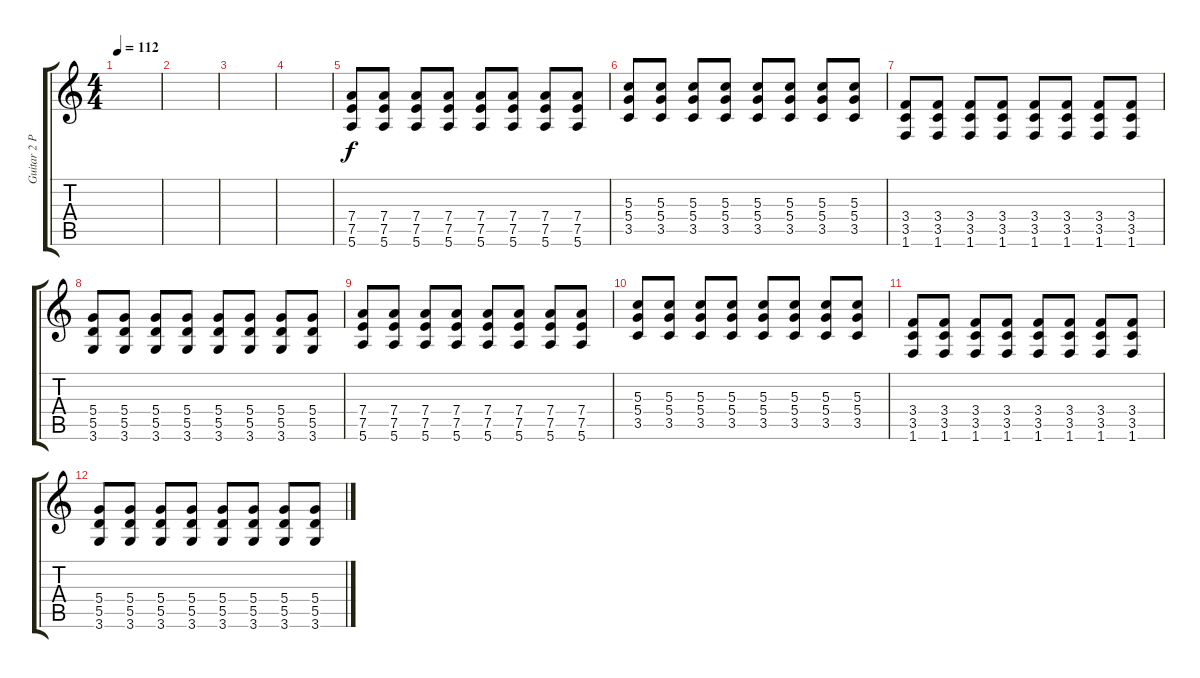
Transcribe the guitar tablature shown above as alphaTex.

\track ("Guitar 2 Palm Mute" "Guitar 2 P") {instrument electricguitarmuted}
\staff {score tabs}
\tuning (E4 B3 G3 D3 A2 E2) {hide}
\ts (4 4)
\tempo 112
\clef g2
\ks c
|
|
|
|
(7.4 7.5 5.6).8 (7.4 7.5 5.6).8 (7.4 7.5 5.6).8 (7.4 7.5 5.6).8 (7.4 7.5 5.6).8 (7.4 7.5 5.6).8 (7.4 7.5 5.6).8 (7.4 7.5 5.6).8 |
(5.3 5.4 3.5).8 (5.3 5.4 3.5).8 (5.3 5.4 3.5).8 (5.3 5.4 3.5).8 (5.3 5.4 3.5).8 (5.3 5.4 3.5).8 (5.3 5.4 3.5).8 (5.3 5.4 3.5).8 |
(3.4 3.5 1.6).8 (3.4 3.5 1.6).8 (3.4 3.5 1.6).8 (3.4 3.5 1.6).8 (3.4 3.5 1.6).8 (3.4 3.5 1.6).8 (3.4 3.5 1.6).8 (3.4 3.5 1.6).8 |
(5.4 5.5 3.6).8 (5.4 5.5 3.6).8 (5.4 5.5 3.6).8 (5.4 5.5 3.6).8 (5.4 5.5 3.6).8 (5.4 5.5 3.6).8 (5.4 5.5 3.6).8 (5.4 5.5 3.6).8 |
(7.4 7.5 5.6).8 (7.4 7.5 5.6).8 (7.4 7.5 5.6).8 (7.4 7.5 5.6).8 (7.4 7.5 5.6).8 (7.4 7.5 5.6).8 (7.4 7.5 5.6).8 (7.4 7.5 5.6).8 |
(5.3 5.4 3.5).8 (5.3 5.4 3.5).8 (5.3 5.4 3.5).8 (5.3 5.4 3.5).8 (5.3 5.4 3.5).8 (5.3 5.4 3.5).8 (5.3 5.4 3.5).8 (5.3 5.4 3.5).8 |
(3.4 3.5 1.6).8 (3.4 3.5 1.6).8 (3.4 3.5 1.6).8 (3.4 3.5 1.6).8 (3.4 3.5 1.6).8 (3.4 3.5 1.6).8 (3.4 3.5 1.6).8 (3.4 3.5 1.6).8 |
(5.4 5.5 3.6).8 (5.4 5.5 3.6).8 (5.4 5.5 3.6).8 (5.4 5.5 3.6).8 (5.4 5.5 3.6).8 (5.4 5.5 3.6).8 (5.4 5.5 3.6).8 (5.4 5.5 3.6).8
